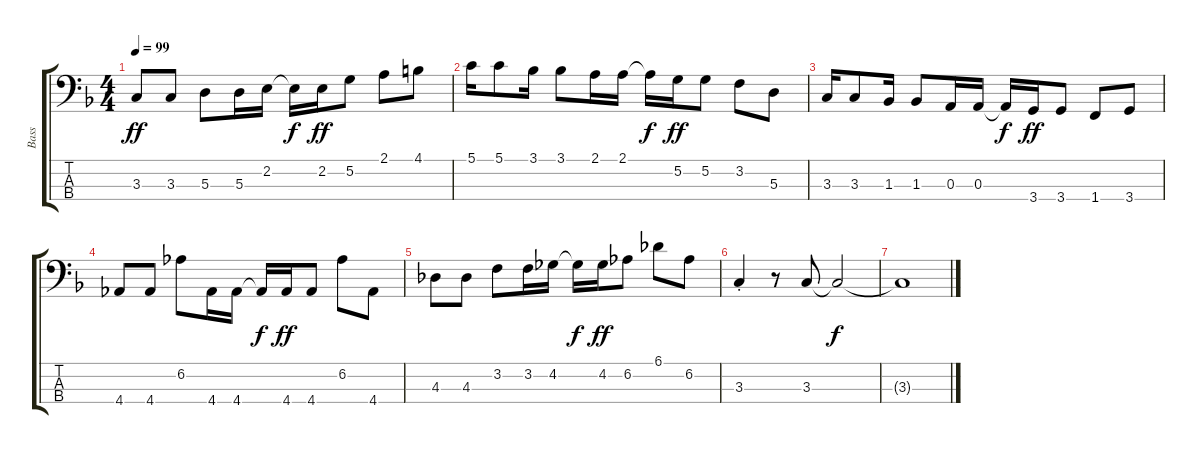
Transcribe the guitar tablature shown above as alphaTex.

\track ("Bass" "Bass") {instrument electricbasspick}
\staff {score tabs}
\tuning (G2 D2 A1 E1) {hide}
\ts (4 4)
\tempo 99
\clef f4
\ks f
3.3.8{dy ff} 3.3.8 5.3.8 5.3.16 2.2.16 2.2{t}.16{dy f} 2.2.16{dy ff} 5.2.8 2.1.8 4.1.8 |
5.1.16 5.1.8 3.1.16 3.1.8 2.1.16 2.1.16 2.1{t}.16{dy f} 5.2.16{dy ff} 5.2.8 3.2.8 5.3.8 |
3.3.16 3.3.8 1.3.16 1.3.8 0.3.16 0.3.16 0.3{t}.16{dy f} 3.4.16{dy ff} 3.4.8 1.4.8 3.4.8 |
4.4.8 4.4.8 6.2.8 4.4.16 4.4.16 4.4{t}.16{dy f} 4.4.16{dy ff} 4.4.8 6.2.8 4.4.8 |
4.3.8 4.3.8 3.2.8 3.2.16 4.2.16 4.2{t}.16{dy f} 4.2.16{dy ff} 6.2.8 6.1.8 6.2.8 |
3.3{st}.4 r.8 3.3.8 3.3{t}.2{dy f} |
3.3{t}.1
